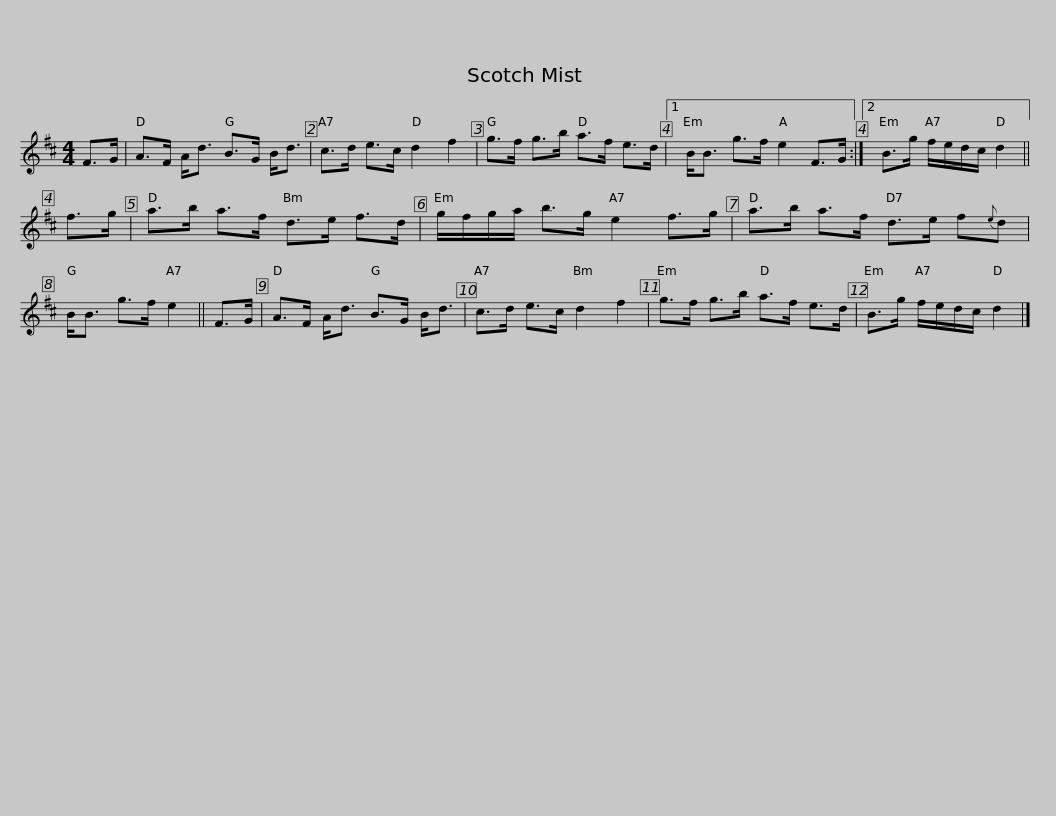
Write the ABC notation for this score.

X:1
L:1/8
M:4/4
I:linebreak $
K:D
V:1 treble
V:1
 F>G | A>F A<d B>G B<d | c>d e>c d2 f2 | g>f g>b a>f e>d |1 B<B g>f e2 F>G :|2$ %5
 B>g f/e/d/c/ d2 || f>g | a>b a>f d>e f>d | g/f/g/a/ b>g e2 f>g | a>b a>f d>e f{e}d |$ %10
 B<B g>f e2 || F>G | A>F A<d B>G B<d | c>d e>c d2 f2 | g>f g>b a>f e>d | %15
 B>g f/e/d/c/ d2 |] %16
